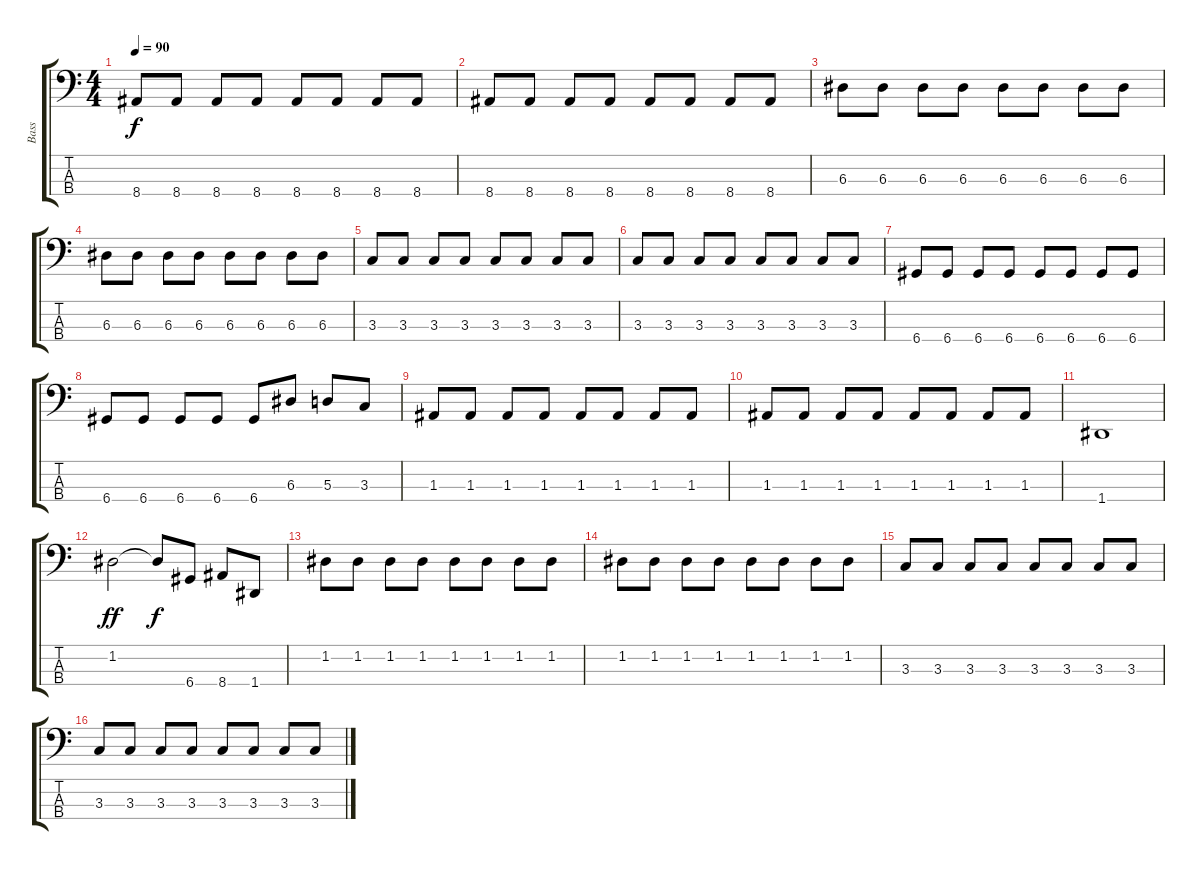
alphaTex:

\track ("Bass" "Bass") {instrument electricbassfinger}
\staff {score tabs}
\tuning (G2 D2 A1 D1) {hide}
\ts (4 4)
\tempo 90
\clef f4
\ks c
8.4.8{dy f} 8.4.8 8.4.8 8.4.8 8.4.8 8.4.8 8.4.8 8.4.8 |
8.4.8 8.4.8 8.4.8 8.4.8 8.4.8 8.4.8 8.4.8 8.4.8 |
6.3.8 6.3.8 6.3.8 6.3.8 6.3.8 6.3.8 6.3.8 6.3.8 |
6.3.8 6.3.8 6.3.8 6.3.8 6.3.8 6.3.8 6.3.8 6.3.8 |
3.3.8 3.3.8 3.3.8 3.3.8 3.3.8 3.3.8 3.3.8 3.3.8 |
3.3.8 3.3.8 3.3.8 3.3.8 3.3.8 3.3.8 3.3.8 3.3.8 |
6.4.8 6.4.8 6.4.8 6.4.8 6.4.8 6.4.8 6.4.8 6.4.8 |
6.4.8 6.4.8 6.4.8 6.4.8 6.4.8 6.3.8 5.3.8 3.3.8 |
1.3.8 1.3.8 1.3.8 1.3.8 1.3.8 1.3.8 1.3.8 1.3.8 |
1.3.8 1.3.8 1.3.8 1.3.8 1.3.8 1.3.8 1.3.8 1.3.8 |
1.4.1 |
1.2.2{dy ff} 1.2{t}.8{dy f} 6.4.8 8.4.8 1.4.8 |
1.2.8 1.2.8 1.2.8 1.2.8 1.2.8 1.2.8 1.2.8 1.2.8 |
1.2.8 1.2.8 1.2.8 1.2.8 1.2.8 1.2.8 1.2.8 1.2.8 |
3.3.8 3.3.8 3.3.8 3.3.8 3.3.8 3.3.8 3.3.8 3.3.8 |
3.3.8 3.3.8 3.3.8 3.3.8 3.3.8 3.3.8 3.3.8 3.3.8
